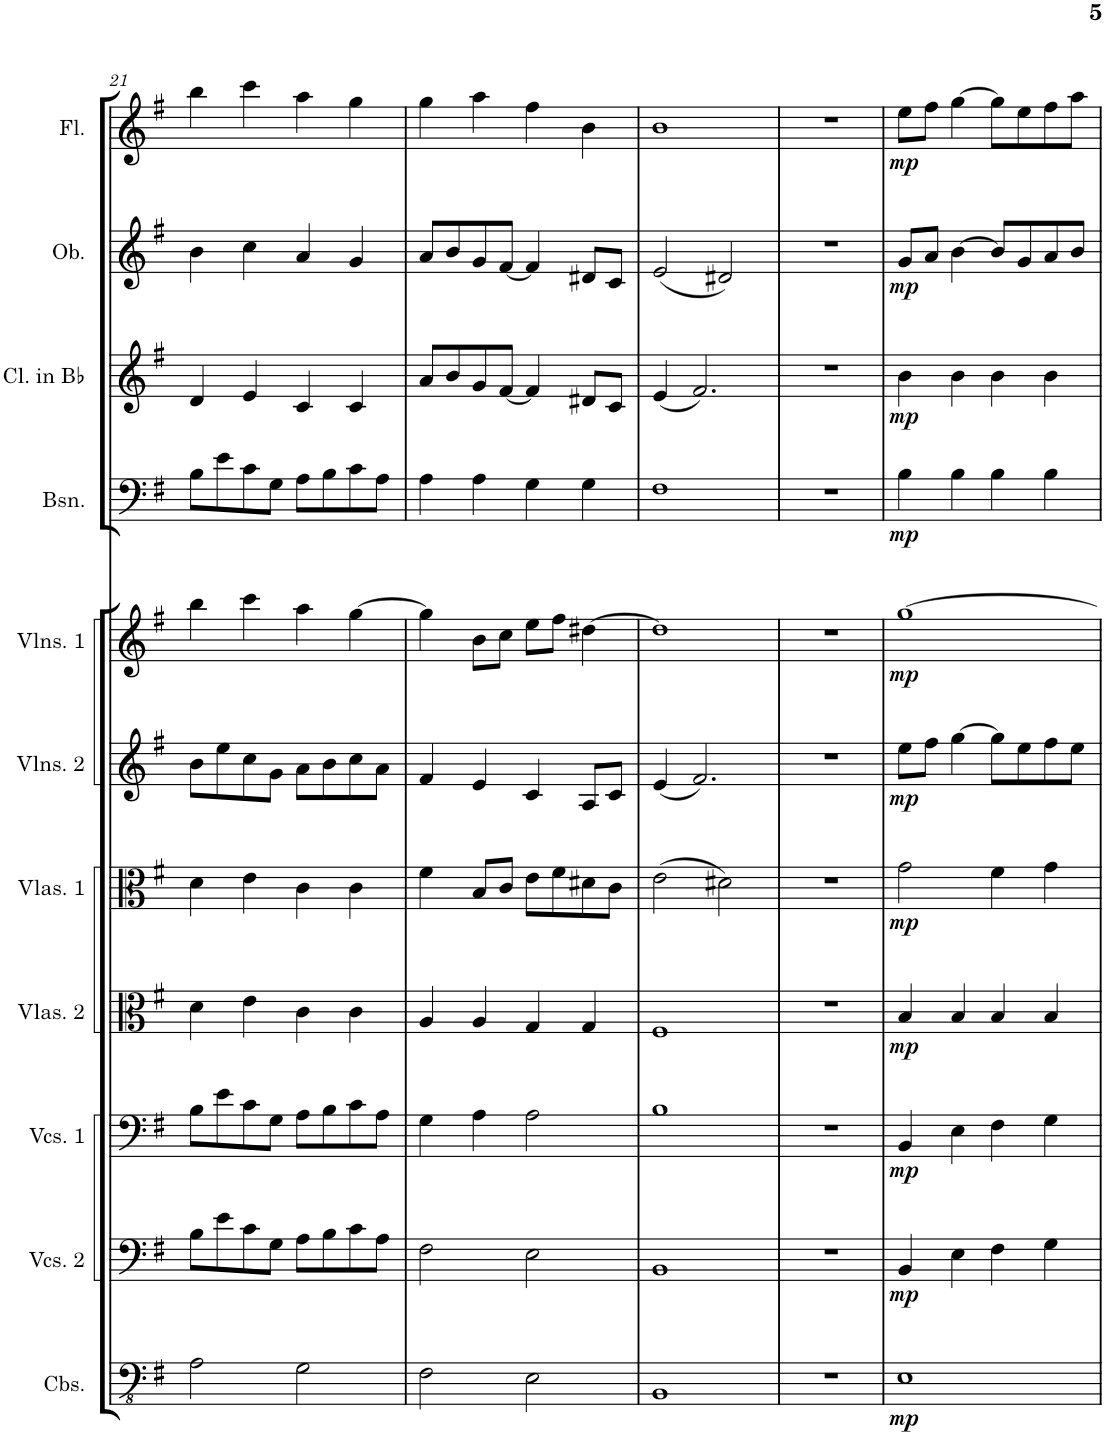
**kern	**dynam	**kern	**dynam	**kern	**dynam	**kern	**dynam	**kern	**dynam	**kern	**dynam	**kern	**dynam	**kern	**dynam	**kern	**dynam	**kern	**dynam	**kern	**dynam
*part11	*part11	*part10	*part10	*part9	*part9	*part8	*part8	*part7	*part7	*part6	*part6	*part5	*part5	*part4	*part4	*part3	*part3	*part2	*part2	*part1	*part1
*staff11	*staff11	*staff10	*staff10	*staff9	*staff9	*staff8	*staff8	*staff7	*staff7	*staff6	*staff6	*staff5	*staff5	*staff4	*staff4	*staff3	*staff3	*staff2	*staff2	*staff1	*staff1
*I"Contrabasses	*	*I"Violoncellos 2	*	*I"Violoncellos 1	*	*I"Violas 2	*	*I"Violas 1	*	*I"Violins 2	*	*I"Violins 1	*	*I"Bassoon	*	*I"Clarinet in Bb	*	*I"Oboe	*	*I"Flute	*
*I'Cbs.	*	*I'Vcs. 2	*	*I'Vcs. 1	*	*I'Vlas. 2	*	*I'Vlas. 1	*	*I'Vlns. 2	*	*I'Vlns. 1	*	*I'Bsn.	*	*I'Cl. in Bb	*	*I'Ob.	*	*I'Fl.	*
!!LO:PB:g=z
*clefFv4	*	*clefF4	*	*clefF4	*	*clefC3	*	*clefC3	*	*clefG2	*	*clefG2	*	*clefF4	*	*clefG2	*	*clefG2	*	*clefG2	*
*	*	*	*	*	*	*	*	*	*	*	*	*	*	*	*	*Trd1c2	*	*	*	*	*
*k[f#]	*	*k[f#]	*	*k[f#]	*	*k[f#]	*	*k[f#]	*	*k[f#]	*	*k[f#]	*	*k[f#]	*	*k[f#]	*	*k[f#]	*	*k[f#]	*
*M4/4	*	*M4/4	*	*M4/4	*	*M4/4	*	*M4/4	*	*M4/4	*	*M4/4	*	*M4/4	*	*M4/4	*	*M4/4	*	*M4/4	*
=21	=21	=21	=21	=21	=21	=21	=21	=21	=21	=21	=21	=21	=21	=21	=21	=21	=21	=21	=21	=21	=21
2AA\	.	8B\L	.	8B\L	.	4d\	.	4d\	.	8b\L	.	4bb\	.	8B\L	.	4d/	.	4b\	.	4bb\	.
.	.	8e\	.	8e\	.	.	.	.	.	8ee\	.	.	.	8e\	.	.	.	.	.	.	.
.	.	8c\	.	8c\	.	4e\	.	4e\	.	8cc\	.	4ccc\	.	8c\	.	4e/	.	4cc\	.	4ccc\	.
.	.	8G\J	.	8G\J	.	.	.	.	.	8g\J	.	.	.	8G\J	.	.	.	.	.	.	.
2GG\	.	8A\L	.	8A\L	.	4c\	.	4c\	.	8a\L	.	4aa\	.	8A\L	.	4c/	.	4a/	.	4aa\	.
.	.	8B\	.	8B\	.	.	.	.	.	8b\	.	.	.	8B\	.	.	.	.	.	.	.
.	.	8c\	.	8c\	.	4c\	.	4c\	.	8cc\	.	[4gg\	.	8c\	.	4c/	.	4g/	.	4gg\	.
.	.	8A\J	.	8A\J	.	.	.	.	.	8a\J	.	.	.	8A\J	.	.	.	.	.	.	.
=22	=22	=22	=22	=22	=22	=22	=22	=22	=22	=22	=22	=22	=22	=22	=22	=22	=22	=22	=22	=22	=22
2FF#\	.	2F#\	.	4G\	.	4A/	.	4f#\	.	4f#/	.	4gg\]	.	4A\	.	8a/L	.	8a/L	.	4gg\	.
.	.	.	.	.	.	.	.	.	.	.	.	.	.	.	.	8b/	.	8b/	.	.	.
.	.	.	.	4A\	.	4A/	.	8B/L	.	4e/	.	8b\L	.	4A\	.	8g/	.	8g/	.	4aa\	.
.	.	.	.	.	.	.	.	8c/J	.	.	.	8cc\J	.	.	.	[8f#/J	.	[8f#/J	.	.	.
2EE\	.	2E\	.	2A\	.	4G/	.	8e\L	.	4c/	.	8ee\L	.	4G\	.	4f#/]	.	4f#/]	.	4ff#\	.
.	.	.	.	.	.	.	.	8f#\	.	.	.	8ff#\J	.	.	.	.	.	.	.	.	.
.	.	.	.	.	.	4G/	.	8d#X\	.	8A/L	.	[4dd#X\	.	4G\	.	8d#X/L	.	8d#X/L	.	4b\	.
.	.	.	.	.	.	.	.	8c\J	.	8c/J	.	.	.	.	.	8c/J	.	8c/J	.	.	.
=23	=23	=23	=23	=23	=23	=23	=23	=23	=23	=23	=23	=23	=23	=23	=23	=23	=23	=23	=23	=23	=23
1BBB	.	1BB	.	1B	.	1F#	.	(2e\	.	(4e/	.	1dd#]	.	1F#	.	(4e/	.	(2e/	.	1b	.
.	.	.	.	.	.	.	.	.	.	2.f#/)	.	.	.	.	.	2.f#/)	.	.	.	.	.
.	.	.	.	.	.	.	.	2d#X\)	.	.	.	.	.	.	.	.	.	2d#X/)	.	.	.
=24	=24	=24	=24	=24	=24	=24	=24	=24	=24	=24	=24	=24	=24	=24	=24	=24	=24	=24	=24	=24	=24
1r	.	1r	.	1r	.	1r	.	1r	.	1r	.	1r	.	1r	.	1r	.	1r	.	1r	.
=25	=25	=25	=25	=25	=25	=25	=25	=25	=25	=25	=25	=25	=25	=25	=25	=25	=25	=25	=25	=25	=25
!	!LO:DY:b	!	!LO:DY:b	!	!LO:DY:b	!	!LO:DY:b	!	!LO:DY:b	!	!LO:DY:b	!	!LO:DY:b	!	!LO:DY:b	!	!LO:DY:b	!	!LO:DY:b	!	!LO:DY:b
1EE	mp	4BB/	mp	4BB/	mp	4B/	mp	2g\	mp	8ee\L	mp	[1gg	mp	4B\	mp	4b\	mp	8g/L	mp	8ee\L	mp
.	.	.	.	.	.	.	.	.	.	8ff#\J	.	.	.	.	.	.	.	8a/J	.	8ff#\J	.
.	.	4E\	.	4E\	.	4B/	.	.	.	[4gg\	.	.	.	4B\	.	4b\	.	[4b\	.	[4gg\	.
.	.	4F#\	.	4F#\	.	4B/	.	4f#\	.	8gg\L]	.	.	.	4B\	.	4b\	.	8b/L]	.	8gg\L]	.
.	.	.	.	.	.	.	.	.	.	8ee\	.	.	.	.	.	.	.	8g/	.	8ee\	.
.	.	4G\	.	4G\	.	4B/	.	4g\	.	8ff#\	.	.	.	4B\	.	4b\	.	8a/	.	8ff#\	.
.	.	.	.	.	.	.	.	.	.	8ee\J	.	.	.	.	.	.	.	8b/J	.	8aa\J	.
=	=	=	=	=	=	=	=	=	=	=	=	=	=	=	=	=	=	=	=	=	=
*-	*-	*-	*-	*-	*-	*-	*-	*-	*-	*-	*-	*-	*-	*-	*-	*-	*-	*-	*-	*-	*-
